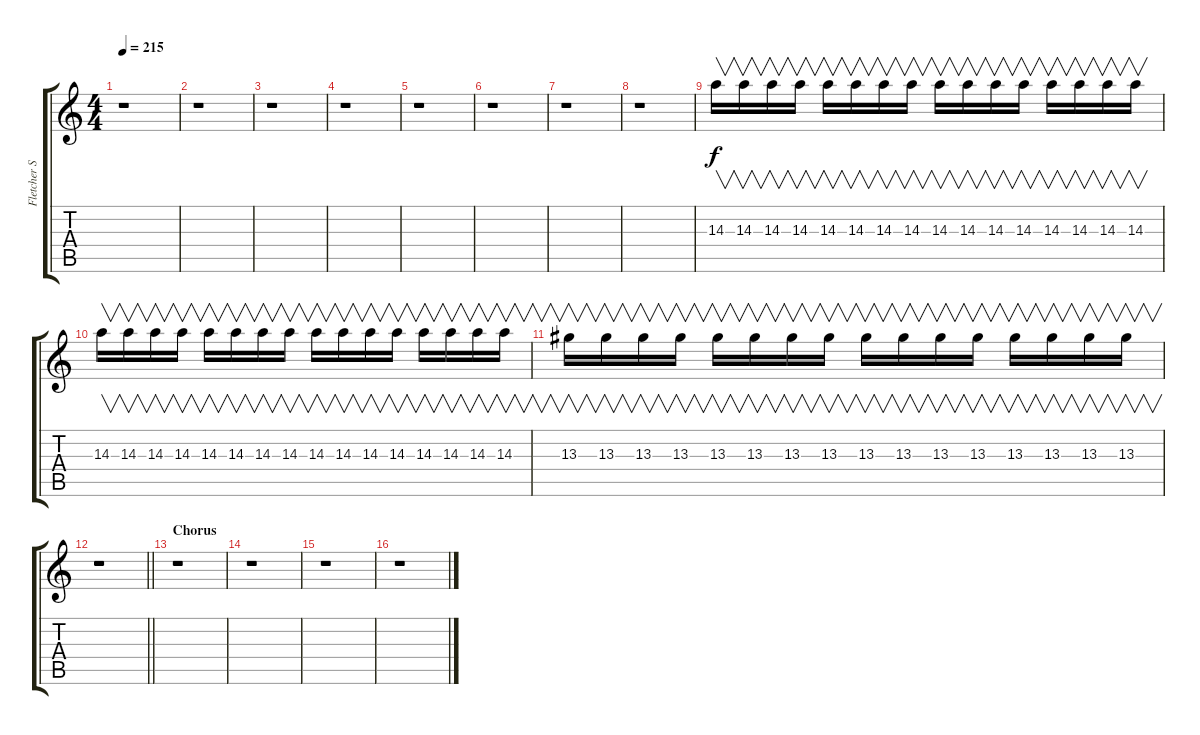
\track ("Fletcher Solo" "Fletcher S") {instrument overdrivenguitar}
\staff {score tabs}
\tuning (E4 B3 G3 D3 A2 D2) {hide}
\ts (4 4)
\tempo 215
\clef g2
\ks c
r.1{dy f} |
r.1 |
r.1 |
r.1 |
r.1 |
r.1 |
r.1 |
r.1 |
14.3.16{v} 14.3.16{v} 14.3.16{v} 14.3.16{v} 14.3.16{v} 14.3.16{v} 14.3.16{v} 14.3.16{v} 14.3.16{v} 14.3.16{v} 14.3.16{v} 14.3.16{v} 14.3.16{v} 14.3.16{v} 14.3.16{v} 14.3.16{v} |
14.3.16{v} 14.3.16{v} 14.3.16{v} 14.3.16{v} 14.3.16{v} 14.3.16{v} 14.3.16{v} 14.3.16{v} 14.3.16{v} 14.3.16{v} 14.3.16{v} 14.3.16{v} 14.3.16{v} 14.3.16{v} 14.3.16{v} 14.3.16{v} |
13.3.16{v} 13.3.16{v} 13.3.16{v} 13.3.16{v} 13.3.16{v} 13.3.16{v} 13.3.16{v} 13.3.16{v} 13.3.16{v} 13.3.16{v} 13.3.16{v} 13.3.16{v} 13.3.16{v} 13.3.16{v} 13.3.16{v} 13.3.16{v} |
\barLineRight lightlight
r.1 |
\section ("" "Chorus")
r.1 |
r.1 |
r.1 |
r.1
